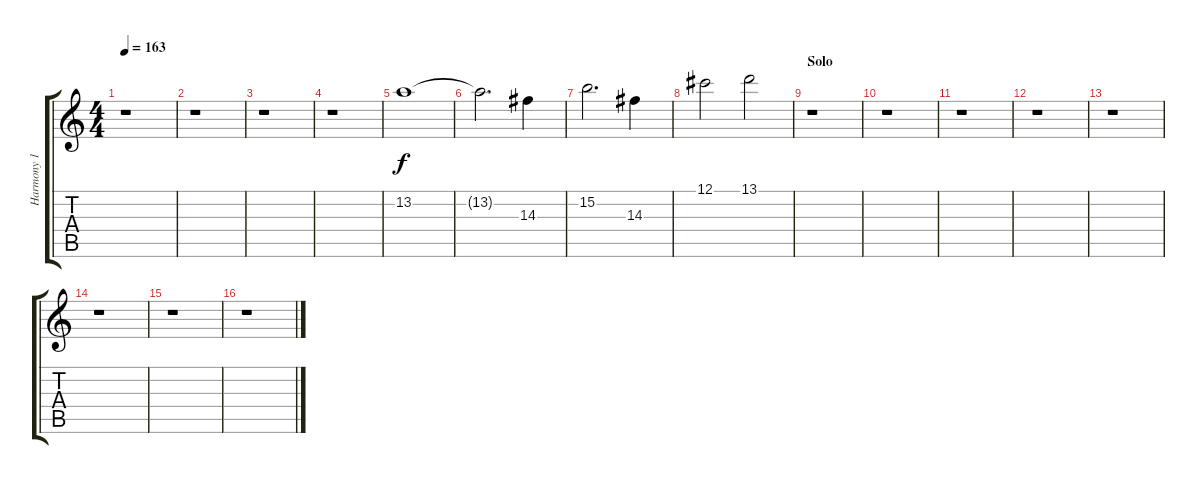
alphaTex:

\track ("Harmony 1" "Harmony 1") {instrument overdrivenguitar}
\staff {score tabs}
\tuning (Db4 Ab3 E3 B2 Gb2 B1) {hide}
\ts (4 4)
\tempo 163
\clef g2
\ks aminor
r.1{dy f} |
r.1 |
r.1 |
r.1 |
13.2.1 |
13.2{t}.2{d} 14.3.4 |
15.2.2{d} 14.3.4 |
12.1.2 13.1.2 |
\section ("" "Solo")
r.1 |
r.1 |
r.1 |
r.1 |
r.1 |
r.1 |
r.1 |
r.1
